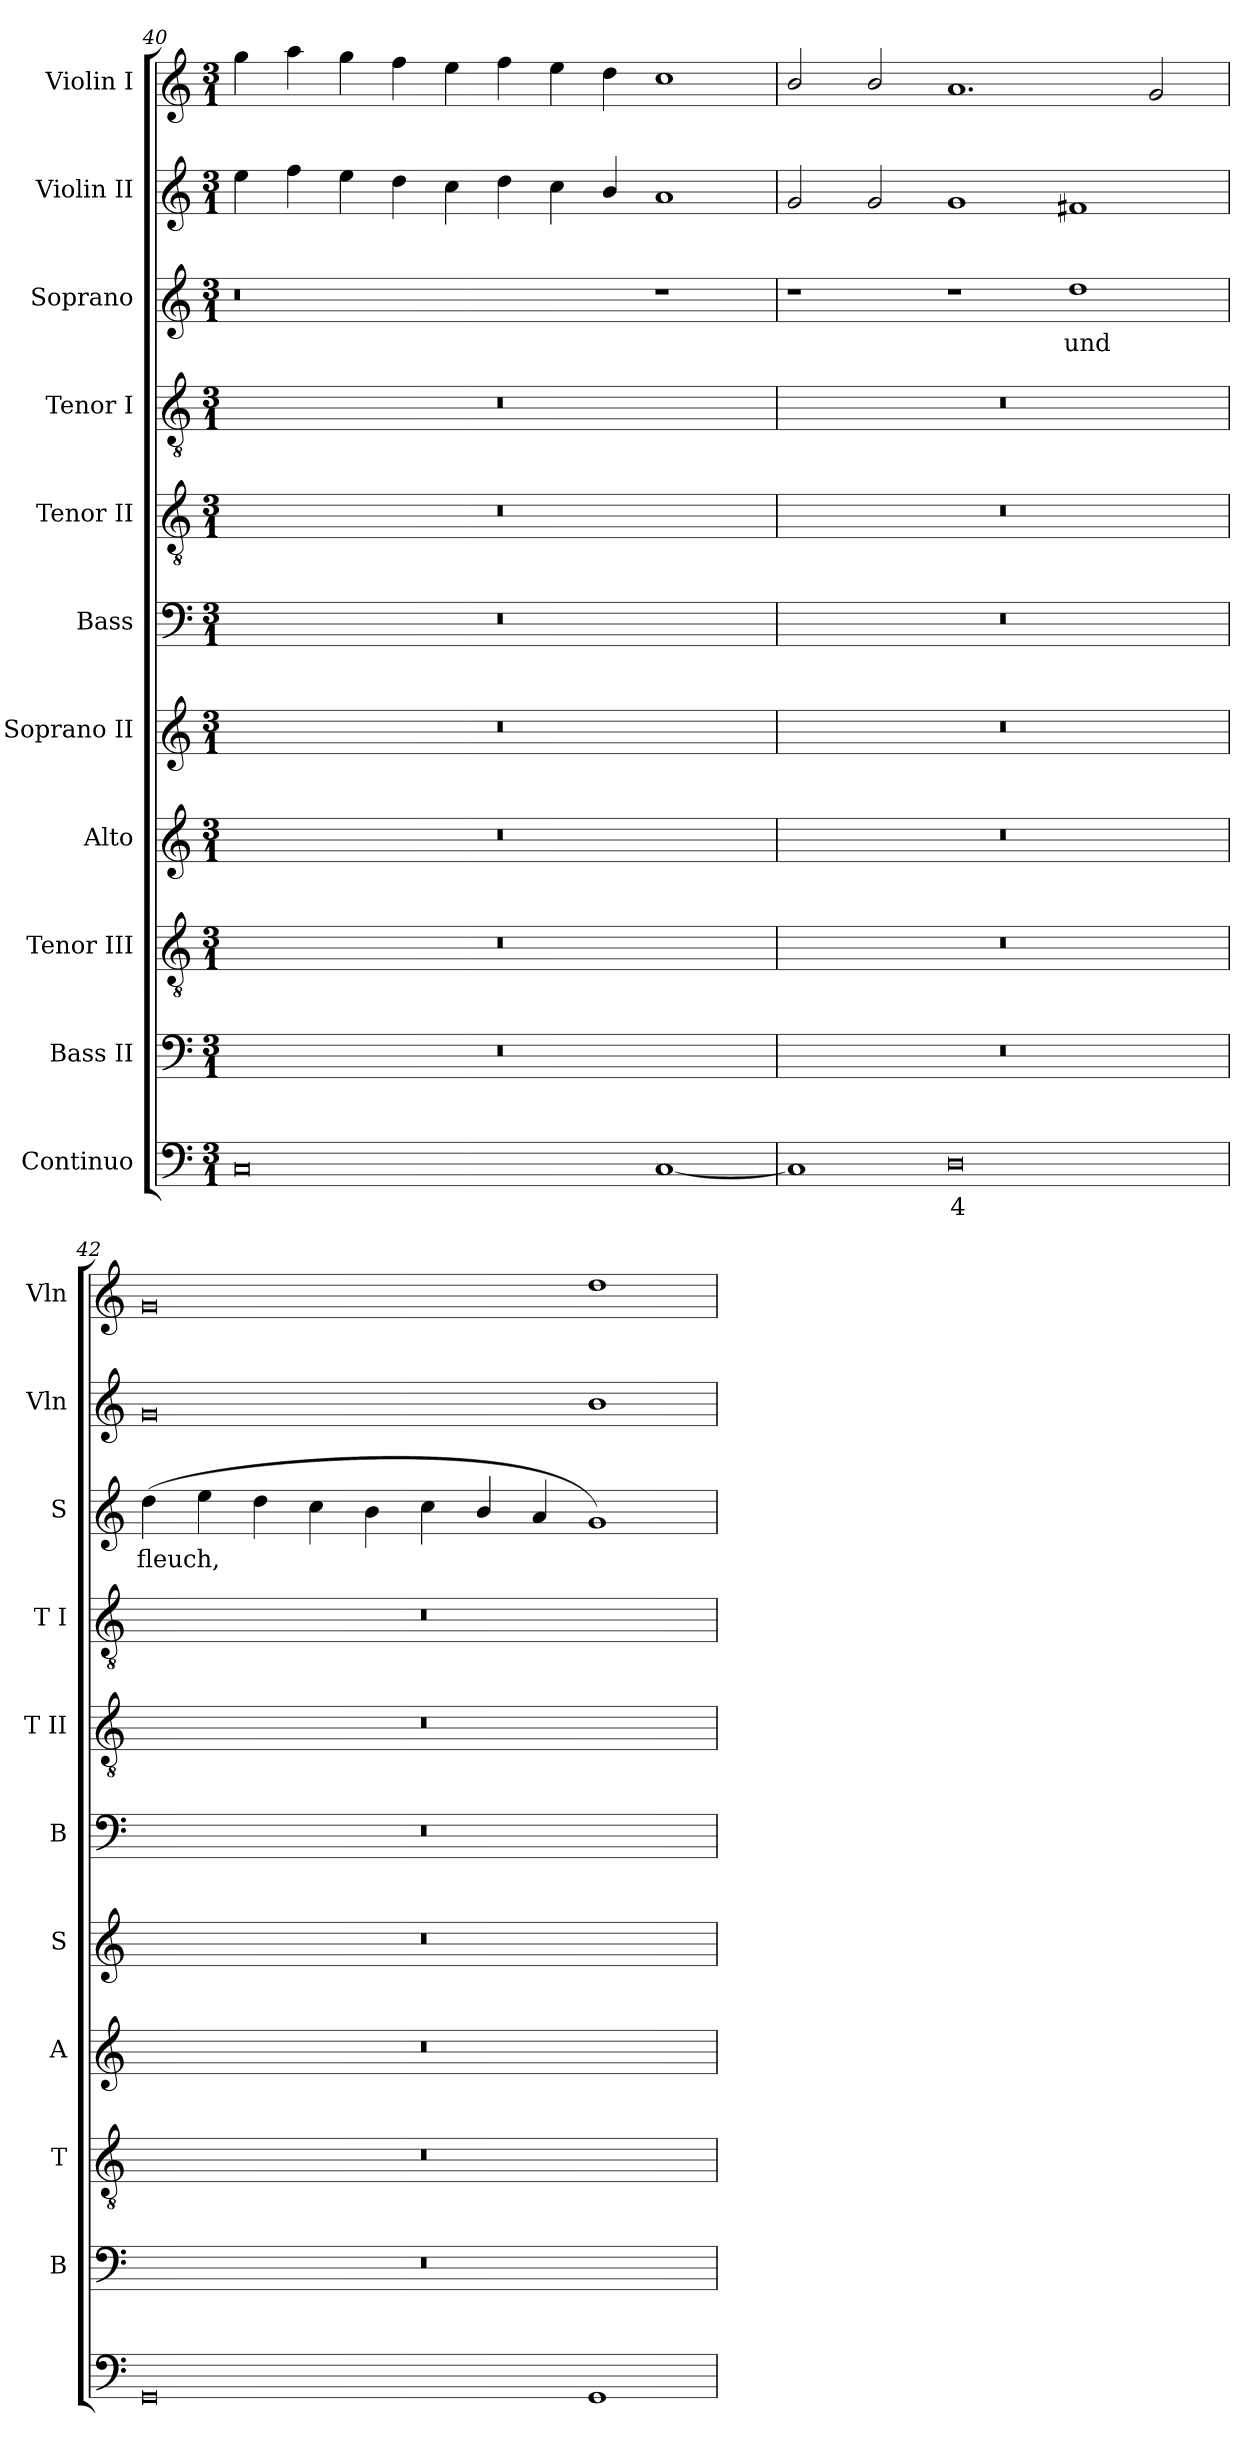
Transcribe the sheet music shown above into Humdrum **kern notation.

**kern	**text	**kern	**kern	**kern	**kern	**kern	**kern	**kern	**kern	**text	**kern	**kern
*part11	*part11	*part10	*part9	*part8	*part7	*part6	*part5	*part4	*part3	*part3	*part2	*part1
*staff11	*staff11	*staff10	*staff9	*staff8	*staff7	*staff6	*staff5	*staff4	*staff3	*staff3	*staff2	*staff1
*I"Continuo	*	*I"Bass II	*I"Tenor III	*I"Alto	*I"Soprano II	*I"Bass	*I"Tenor II	*I"Tenor I	*I"Soprano	*	*I"Violin II	*I"Violin I
*	*	*I'B	*I'T	*I'A	*I'S	*I'B	*I'T II	*I'T I	*I'S	*	*I'Vln	*I'Vln
!!LO:LB:g=z
*clefF4	*	*clefF4	*clefGv2	*clefG2	*clefG2	*clefF4	*clefGv2	*clefGv2	*clefG2	*	*clefG2	*clefG2
*k[]	*	*k[]	*k[]	*k[]	*k[]	*k[]	*k[]	*k[]	*k[]	*	*k[]	*k[]
*C:	*	*C:	*C:	*C:	*C:	*C:	*C:	*C:	*C:	*	*C:	*C:
*M3/1	*	*M3/1	*M3/1	*M3/1	*M3/1	*M3/1	*M3/1	*M3/1	*M3/1	*	*M3/1	*M3/1
=40	=40	=40	=40	=40	=40	=40	=40	=40	=40	=40	=40	=40
0C	.	0.r	0.r	0.r	0.r	0.r	0.r	0.r	0r	.	4ee	4gg
.	.	.	.	.	.	.	.	.	.	.	4ff	4aa
.	.	.	.	.	.	.	.	.	.	.	4ee	4gg
.	.	.	.	.	.	.	.	.	.	.	4dd	4ff
.	.	.	.	.	.	.	.	.	.	.	4cc	4ee
.	.	.	.	.	.	.	.	.	.	.	4dd	4ff
.	.	.	.	.	.	.	.	.	.	.	4cc	4ee
.	.	.	.	.	.	.	.	.	.	.	4b/	4dd
[1C	.	.	.	.	.	.	.	.	1r	.	1a	1cc
=41	=41	=41	=41	=41	=41	=41	=41	=41	=41	=41	=41	=41
1C]	.	0.r	0.r	0.r	0.r	0.r	0.r	0.r	1r	.	2g/	2b/
.	.	.	.	.	.	.	.	.	.	.	2g/	2b/
!	!LO:LY:b	!	!	!	!	!	!	!	!	!	!	!
0D	4	.	.	.	.	.	.	.	1r	.	1g	1.a
!	!	!	!	!	!	!	!	!	!	!LO:LY:b	!	!
.	.	.	.	.	.	.	.	.	1dd	und	1f#X	.
.	.	.	.	.	.	.	.	.	.	.	.	2g
=42	=42	=42	=42	=42	=42	=42	=42	=42	=42	=42	=42	=42
!	!	!	!	!	!	!	!	!	!	!LO:LY:b	!	!
0GG	.	0.r	0.r	0.r	0.r	0.r	0.r	0.r	(<4dd	fleuch,	0g	0g
.	.	.	.	.	.	.	.	.	4ee	.	.	.
.	.	.	.	.	.	.	.	.	4dd	.	.	.
.	.	.	.	.	.	.	.	.	4cc	.	.	.
.	.	.	.	.	.	.	.	.	4b	.	.	.
.	.	.	.	.	.	.	.	.	4cc	.	.	.
.	.	.	.	.	.	.	.	.	4b/	.	.	.
.	.	.	.	.	.	.	.	.	4a	.	.	.
1GG	.	.	.	.	.	.	.	.	1g)	.	1b	1dd
=	=	=	=	=	=	=	=	=	=	=	=	=
*-	*-	*-	*-	*-	*-	*-	*-	*-	*-	*-	*-	*-
